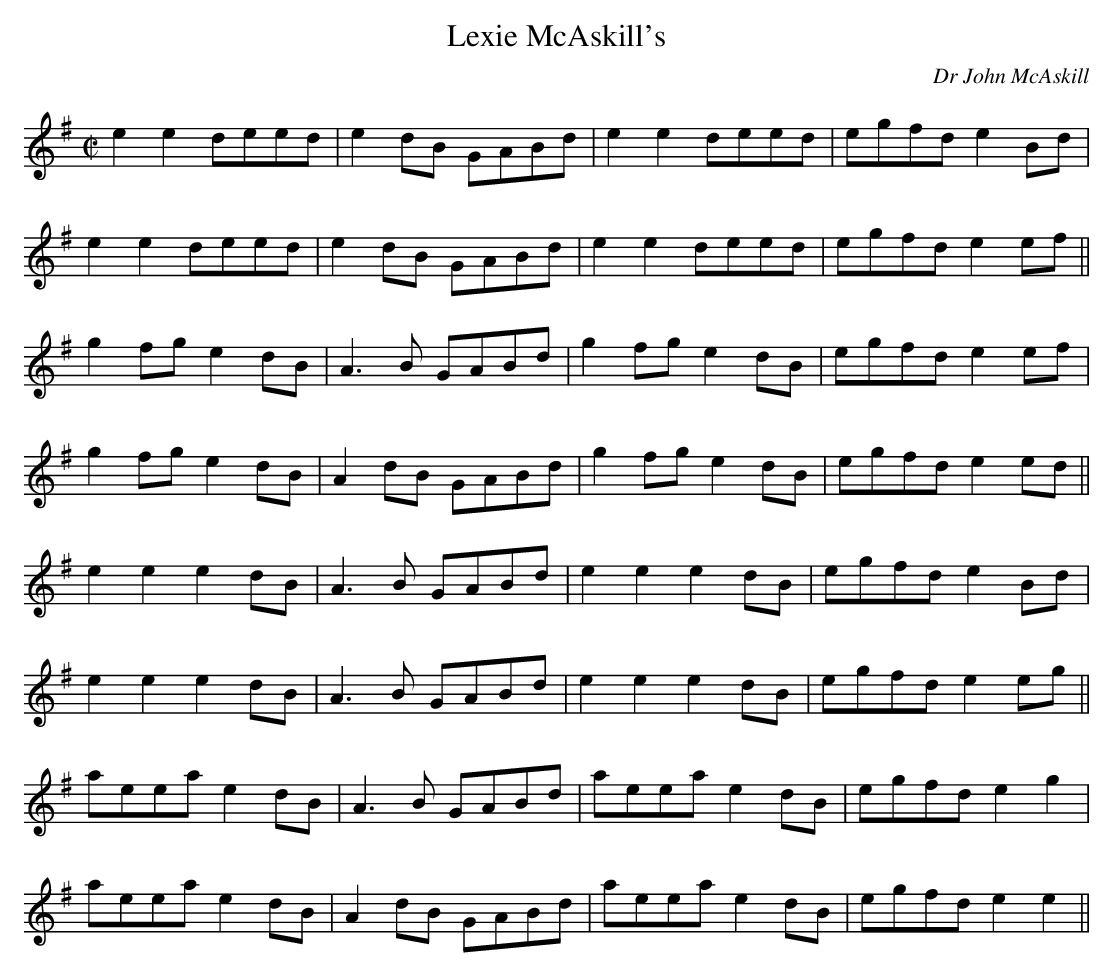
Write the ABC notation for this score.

X:1
T:Lexie McAskill's
C:Dr John McAskill
M:C|
K:Ador
e2e2 deed|e2dB GABd|e2e2 deed|egfd e2Bd|
e2e2 deed|e2dB GABd|e2e2 deed|egfd e2ef||
g2fg e2dB|A3B GABd|g2fg e2dB|egfd e2ef|
g2fg e2dB|A2dB GABd|g2fg e2dB|egfd e2ed||
e2e2 e2dB|A3B GABd|e2e2 e2dB|egfd e2Bd|
e2e2 e2dB|A3B GABd|e2e2 e2dB|egfd e2eg||
aeea e2dB|A3B GABd|aeea e2dB|egfd e2g2|
aeea e2dB|A2dB GABd|aeea e2dB|egfd e2e2||
